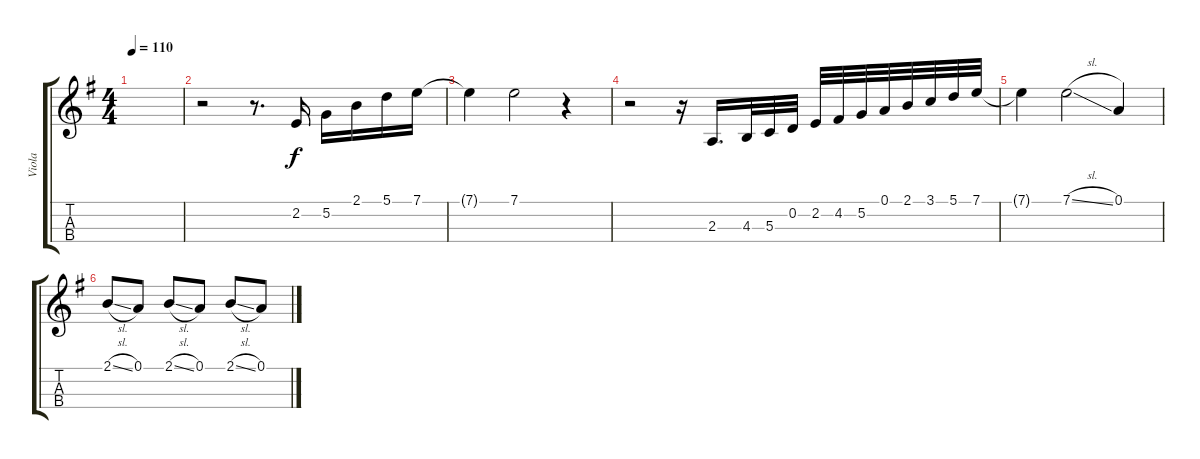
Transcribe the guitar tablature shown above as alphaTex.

\track ("Viola" "Viola") {instrument viola}
\staff {score tabs}
\tuning (A4 D4 G3 C3) {hide}
\ts (4 4)
\tempo 110
\clef g2
\ks eminor
|
r.2 r.8{d} 2.2.16 5.2.16 2.1.16 5.1.16 7.1.16 |
7.1{t}.4 7.1.2 r.4 |
r.2 r.16 2.3.16{d} 4.3.32 5.3.32 0.2.32 2.2.32 4.2.32 5.2.32 0.1.32 2.1.32 3.1.32 5.1.32 7.1.32 |
7.1{t}.4 7.1{sl}.2 0.1.4 |
2.1{sl}.8 0.1.8 2.1{sl}.8 0.1.8 2.1{sl}.8 0.1.8
